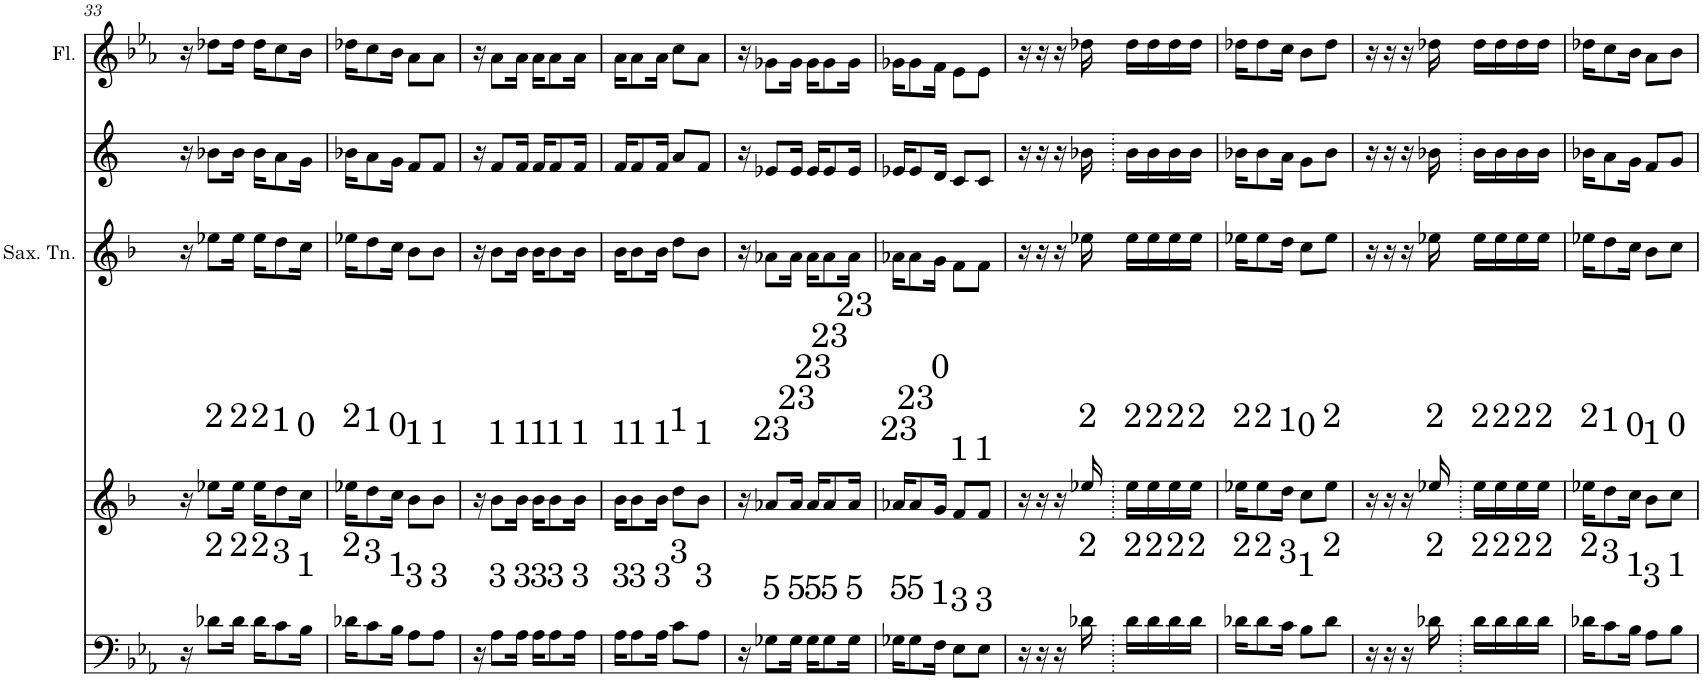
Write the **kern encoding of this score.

**kern	**kern	**kern	**kern	**kern
*part5	*part4	*part3	*part2	*part1
*staff5	*staff4	*staff3	*staff2	*staff1
*I"Tbn1	*I"BbSopr/Tpt	*I"Saxofone Tenor	*I"Eb	*I"Flauta Transversal
*	*I'Tpt	*I'Sax. Tn.	*	*I'Fl.
!!LO:PB:g=z
*clefF4	*clefG2	*clefG2	*clefG2	*clefG2
*	*Trd1c2	*Trd8c14	*Trd5c9	*
*k[b-e-a-]	*k[b-]	*k[b-]	*k[]	*k[b-e-a-]
*M2/4	*M2/4	*M2/4	*M2/4	*M2/4
=33	=33	=33	=33	=33
16r	16r	16r	16r	16r
8d-X\L	8ee-X\L	8ee-X\L	8b-X\L	8dd-X\L
16d-\Jk	16ee-\Jk	16ee-\Jk	16b-\Jk	16dd-\Jk
16d-\KL	16ee-\KL	16ee-\KL	16b-\KL	16dd-\KL
8c\	8dd\	8dd\	8a\	8cc\
16B-\Jk	16cc\Jk	16cc\Jk	16g\Jk	16b-\Jk
=34	=34	=34	=34	=34
16d-X\KL	16ee-X\KL	16ee-X\KL	16b-X\KL	16dd-X\KL
8c\	8dd\	8dd\	8a\	8cc\
16B-\Jk	16cc\Jk	16cc\Jk	16g\Jk	16b-\Jk
8A-\L	8b-\L	8b-\L	8f/L	8a-\L
8A-\J	8b-\J	8b-\J	8f/J	8a-\J
=35	=35	=35	=35	=35
16r	16r	16r	16r	16r
8A-\L	8b-\L	8b-\L	8f/L	8a-\L
16A-\Jk	16b-\Jk	16b-\Jk	16f/Jk	16a-\Jk
16A-\KL	16b-\KL	16b-\KL	16f/KL	16a-\KL
8A-\	8b-\	8b-\	8f/	8a-\
16A-\Jk	16b-\Jk	16b-\Jk	16f/Jk	16a-\Jk
=36	=36	=36	=36	=36
16A-\KL	16b-\KL	16b-\KL	16f/KL	16a-\KL
8A-\	8b-\	8b-\	8f/	8a-\
16A-\Jk	16b-\Jk	16b-\Jk	16f/Jk	16a-\Jk
8c\L	8dd\L	8dd\L	8a/L	8cc\L
8A-\J	8b-\J	8b-\J	8f/J	8a-\J
=37	=37	=37	=37	=37
16r	16r	16r	16r	16r
8G-X\L	8a-X/L	8a-X\L	8e-X/L	8g-X\L
16G-\Jk	16a-/Jk	16a-\Jk	16e-/Jk	16g-\Jk
16G-\KL	16a-/KL	16a-\KL	16e-/KL	16g-\KL
8G-\	8a-/	8a-\	8e-/	8g-\
16G-\Jk	16a-/Jk	16a-\Jk	16e-/Jk	16g-\Jk
=38	=38	=38	=38	=38
16G-X\KL	16a-X/KL	16a-X\KL	16e-X/KL	16g-X\KL
8G-\	8a-/	8a-\	8e-/	8g-\
16F\Jk	16g/Jk	16g\Jk	16d/Jk	16f\Jk
8E-\L	8f/L	8f\L	8c/L	8e-\L
8E-\J	8f/J	8f\J	8c/J	8e-\J
=39	=39	=39	=39	=39
16r	16r	16r	16r	16r
16r	16r	16r	16r	16r
16r	16r	16r	16r	16r
16d-X\	16ee-X/	16ee-X\	16b-X\	16dd-X\
16d-\LL	16ee-\LL	16ee-\LL	16b-\LL	16dd-\LL
16d-\	16ee-\	16ee-\	16b-\	16dd-\
16d-\	16ee-\	16ee-\	16b-\	16dd-\
16d-\JJ	16ee-\JJ	16ee-\JJ	16b-\JJ	16dd-\JJ
=40	=40	=40	=40	=40
16d-X\KL	16ee-X\KL	16ee-X\KL	16b-X\KL	16dd-X\KL
8d-\	8ee-\	8ee-\	8b-\	8dd-\
16c\Jk	16dd\Jk	16dd\Jk	16a\Jk	16cc\Jk
8B-\L	8cc\L	8cc\L	8g\L	8b-\L
8d-\J	8ee-\J	8ee-\J	8b-\J	8dd-\J
=41	=41	=41	=41	=41
16r	16r	16r	16r	16r
16r	16r	16r	16r	16r
16r	16r	16r	16r	16r
16d-X\	16ee-X/	16ee-X\	16b-X\	16dd-X\
16d-\LL	16ee-\LL	16ee-\LL	16b-\LL	16dd-\LL
16d-\	16ee-\	16ee-\	16b-\	16dd-\
16d-\	16ee-\	16ee-\	16b-\	16dd-\
16d-\JJ	16ee-\JJ	16ee-\JJ	16b-\JJ	16dd-\JJ
=42	=42	=42	=42	=42
16d-X\KL	16ee-X\KL	16ee-X\KL	16b-X\KL	16dd-X\KL
8c\	8dd\	8dd\	8a\	8cc\
16B-\Jk	16cc\Jk	16cc\Jk	16g\Jk	16b-\Jk
8A-\L	8b-\L	8b-\L	8f/L	8a-\L
8B-\J	8cc\J	8cc\J	8g/J	8b-\J
=	=	=	=	=
*-	*-	*-	*-	*-
